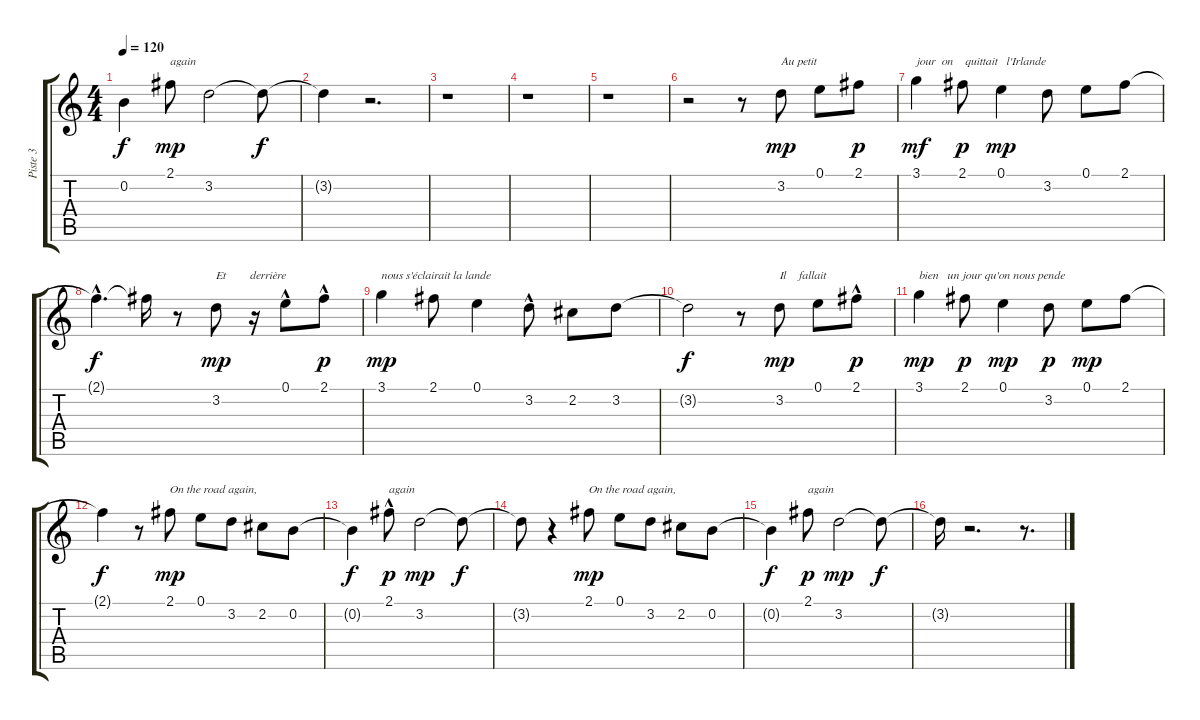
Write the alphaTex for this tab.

\track ("Piste 3" "Piste 3") {instrument acousticguitarnylon}
\staff {score tabs}
\tuning (E4 B3 G3 D3 A2 E2) {hide}
\ts (4 4)
\tempo 120
\clef g2
\ks c
0.2{t}.4{dy f} 2.1.8{txt "again" dy mp} 3.2.2 3.2{t}.8{dy f} |
3.2{t}.4 r.2{d} |
r.1 |
r.1 |
r.1 |
r.2 r.8 3.2.8{txt "Au petit " dy mp} 0.1.8 2.1.8{dy p} |
3.1.4{txt "jour  on    quittait   l'Irlande" dy mf} 2.1.8{dy p} 0.1.4{dy mp} 3.2.8 0.1.8 2.1.8 |
2.1{hac t}.4{d dy f} 2.1{t}.16 r.8 3.2.8{txt "Et        derrière" dy mp} r.16 0.1{hac}.8 2.1{hac}.8{dy p} |
3.1.4{txt "nous s'éclairait la lande" dy mp} 2.1.8 0.1.4 3.2{hac}.8 2.2.8 3.2.8 |
3.2{t}.2{dy f} r.8 3.2.8{txt "Il    fallait" dy mp} 0.1.8 2.1{hac}.8{dy p} |
3.1.4{txt "bien   un jour qu'on nous pende" dy mp} 2.1.8{dy p} 0.1.4{dy mp} 3.2.8{dy p} 0.1.8{dy mp} 2.1.8 |
2.1{t}.4{dy f} r.8 2.1.8{txt "On the road again," dy mp} 0.1.8 3.2.8 2.2.8 0.2.8 |
0.2{t}.4{dy f} 2.1{hac}.8{txt "again" dy p} 3.2.2{dy mp} 3.2{t}.8{dy f} |
3.2{t}.8 r.4 2.1.8{txt "On the road again," dy mp} 0.1.8 3.2.8 2.2.8 0.2.8 |
0.2{t}.4{dy f} 2.1.8{txt "again" dy p} 3.2.2{dy mp} 3.2{t}.8{dy f} |
3.2{t}.16 r.2{d} r.8{d}
